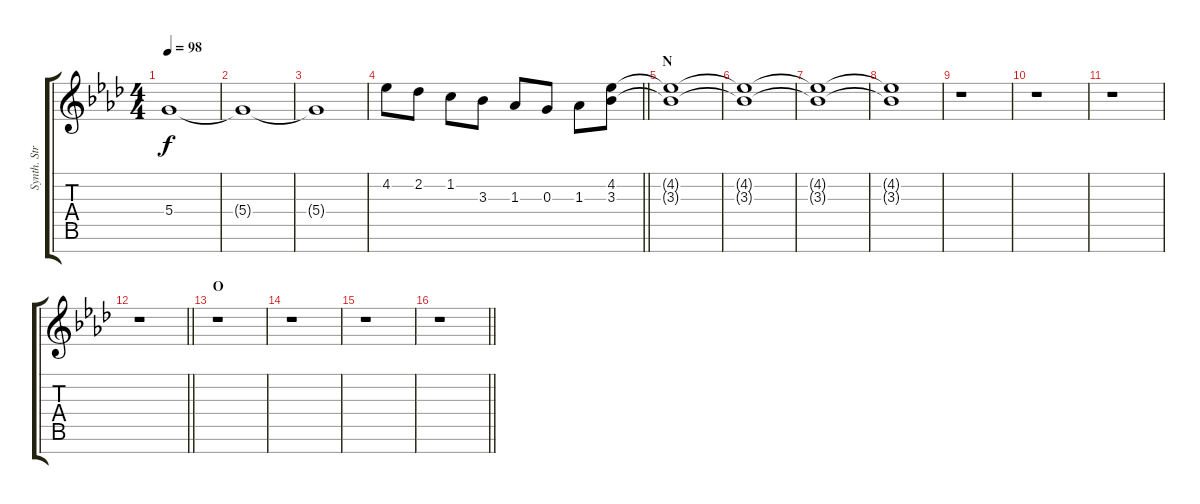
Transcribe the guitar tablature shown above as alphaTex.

\track ("Synth. Strings I" "Synth. Str") {instrument stringensemble1}
\staff {score tabs}
\tuning (E5 B4 G4 D4 A3 E3 B2) {hide}
\ts (4 4)
\tempo 98
\clef g2
\ks ab
5.4{t}.1{dy f} |
5.4{t}.1 |
5.4{t}.1 |
\barLineRight lightlight
4.2.8 2.2.8 1.2.8 3.3.8 1.3.8 0.3.8 1.3.8 (4.2 3.3).8 |
\section ("" "N")
(4.2{t} 3.3{t}).1 |
(4.2{t} 3.3{t}).1 |
(4.2{t} 3.3{t}).1 |
(4.2{t} 3.3{t}).1 |
r.1 |
r.1 |
r.1 |
\barLineRight lightlight
r.1 |
\section ("" "O")
r.1 |
r.1 |
r.1 |
\barLineRight lightlight
r.1
